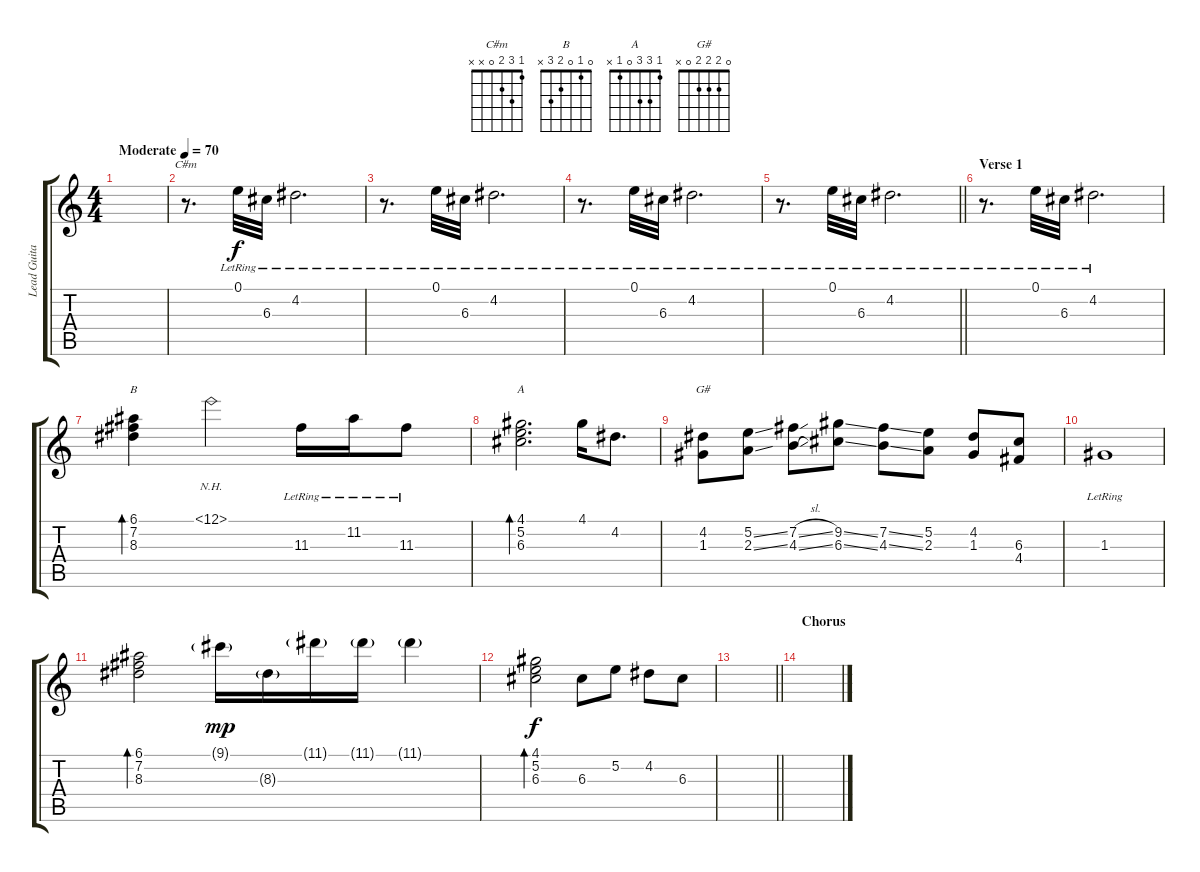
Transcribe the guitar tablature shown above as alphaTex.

\track ("Lead Guitar" "Lead Guita") {instrument electricguitarclean}
\staff {score tabs}
\tuning (E4 B3 G3 D3 A2 E2) {hide}
\chord ("C#m" 1 3 2 0 x x)
\chord ("B" 0 1 0 2 3 x)
\chord ("A" 1 3 3 0 1 x)
\chord ("G#" 0 2 2 2 0 x)
\ts (4 4)
\tempo (70 "Moderate")
\clef g2
\ks c
|
r.8{d ch "C#m"} 0.1{lr}.32 6.3{lr}.32 4.2{lr}.2{d} |
r.8{d} 0.1{lr}.32 6.3{lr}.32 4.2{lr}.2{d} |
r.8{d} 0.1{lr}.32 6.3{lr}.32 4.2{lr}.2{d} |
\barLineRight lightlight
r.8{d} 0.1{lr}.32 6.3{lr}.32 4.2{lr}.2{d} |
\section ("" "Verse 1")
r.8{d} 0.1{lr}.32 6.3{lr}.32 4.2{lr}.2{d} |
(6.1 7.2 8.3).4{bd 60 ch "B"} 11.1{nh}.2 11.3{lr}.16 11.2{lr}.16 11.3{lr}.8 |
(4.1 5.2 6.3).2{d bd 60 ch "A"} 4.1.16 4.2.8{d} |
(4.2 1.3).8{ch "G#"} (5.2{ss} 2.3{ss}).8 (7.2{sl} 4.3{sl}).8 (9.2{ss} 6.3{ss}).8 (7.2{ss} 4.3{ss}).8 (5.2 2.3).8 (4.2 1.3).8 (6.3 4.4).8 |
1.3{lr}.1 |
(6.1 7.2 8.3).2{bd 60} 9.1{g}.16{dy mp} 8.3{g}.16 11.1{g}.16 11.1{g}.16 11.1{g}.4 |
(4.1 5.2 6.3).2{bd 60 dy f} 6.3.8 5.2.8 4.2.8 6.3.8 |
\barLineRight lightlight
|
\section ("" "Chorus")
